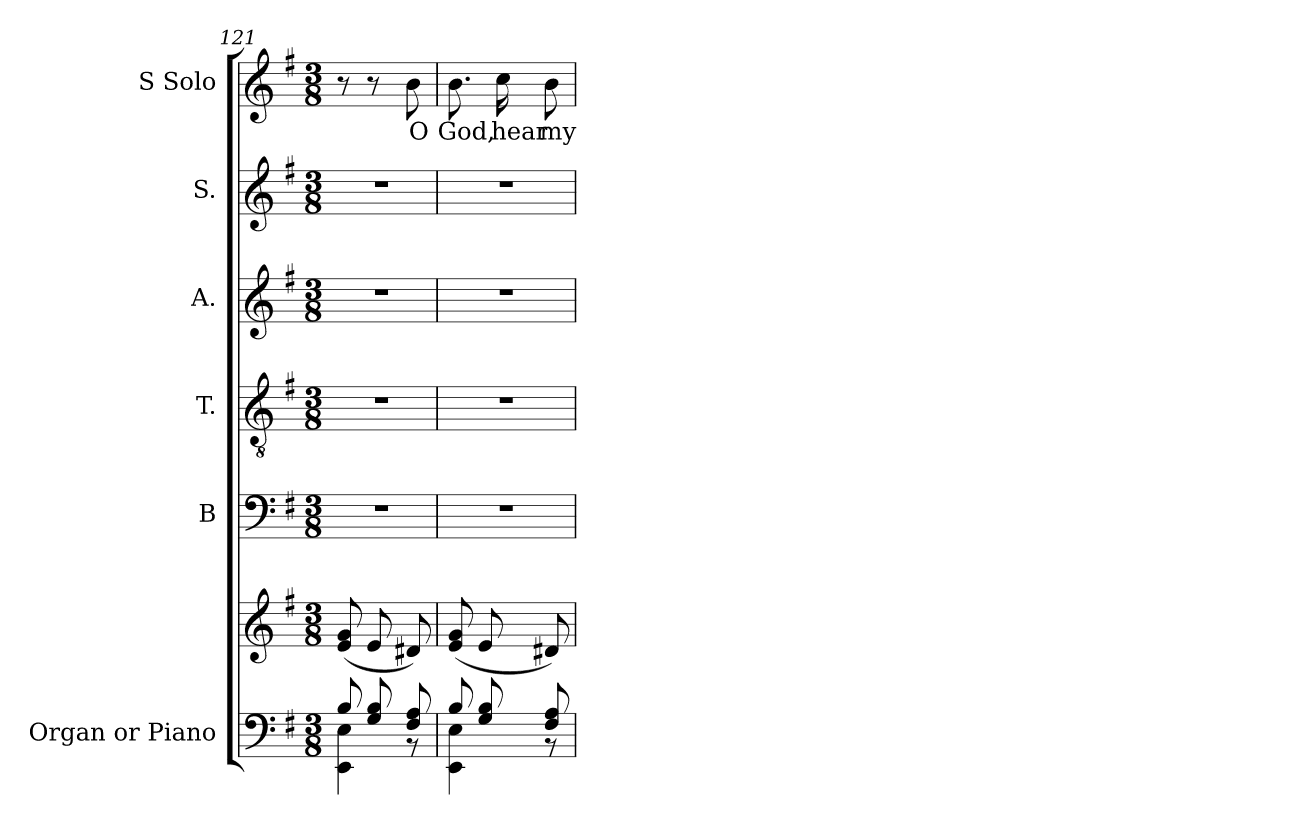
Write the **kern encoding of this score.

**kern	**kern	**kern	**kern	**kern	**kern	**kern	**text
*part6	*part6	*part5	*part4	*part3	*part2	*part1	*part1
*staff7	*staff6	*staff5	*staff4	*staff3	*staff2	*staff1	*staff1
*I"Organ or  Piano	*	*I"B	*I"T.	*I"A.	*I"S.	*I"S    Solo	*
*	*	*I'B.	*I'T.	*I'A.	*I'S.	*I'S.	*
*clefF4	*clefG2	*clefF4	*clefGv2	*clefG2	*clefG2	*clefG2	*
*	*	*	*ITrd7c12	*	*	*	*
*k[f#]	*k[f#]	*k[f#]	*k[f#]	*k[f#]	*k[f#]	*k[f#]	*
*G:	*G:	*G:	*G:	*G:	*G:	*G:	*
*M3/8	*M3/8	*M3/8	*M3/8	*M3/8	*M3/8	*M3/8	*
=121	=121	=121	=121	=121	=121	=121	=121
*^	*	*	*	*	*	*	*
8B/	4EE\ 4E\	(8e/ 8g/	4.r	4.r	4.r	4.r	8r	.
8G/ 8B/	.	8e/	.	.	.	.	8r	.
8F#/ 8A/	8r	8d#X/)	.	.	.	.	8b\	O
=122	=122	=122	=122	=122	=122	=122	=122	=122
8B/	4EE\ 4E\	(8e/ 8g/	4.r	4.r	4.r	4.r	8.b\	God,
8G/ 8B/	.	8e/	.	.	.	.	.	.
.	.	.	.	.	.	.	16cc\	hear
8F#/ 8A/	8r	8d#X/)	.	.	.	.	8b\	my
*v	*v	*	*	*	*	*	*	*
=	=	=	=	=	=	=	=
*-	*-	*-	*-	*-	*-	*-	*-
